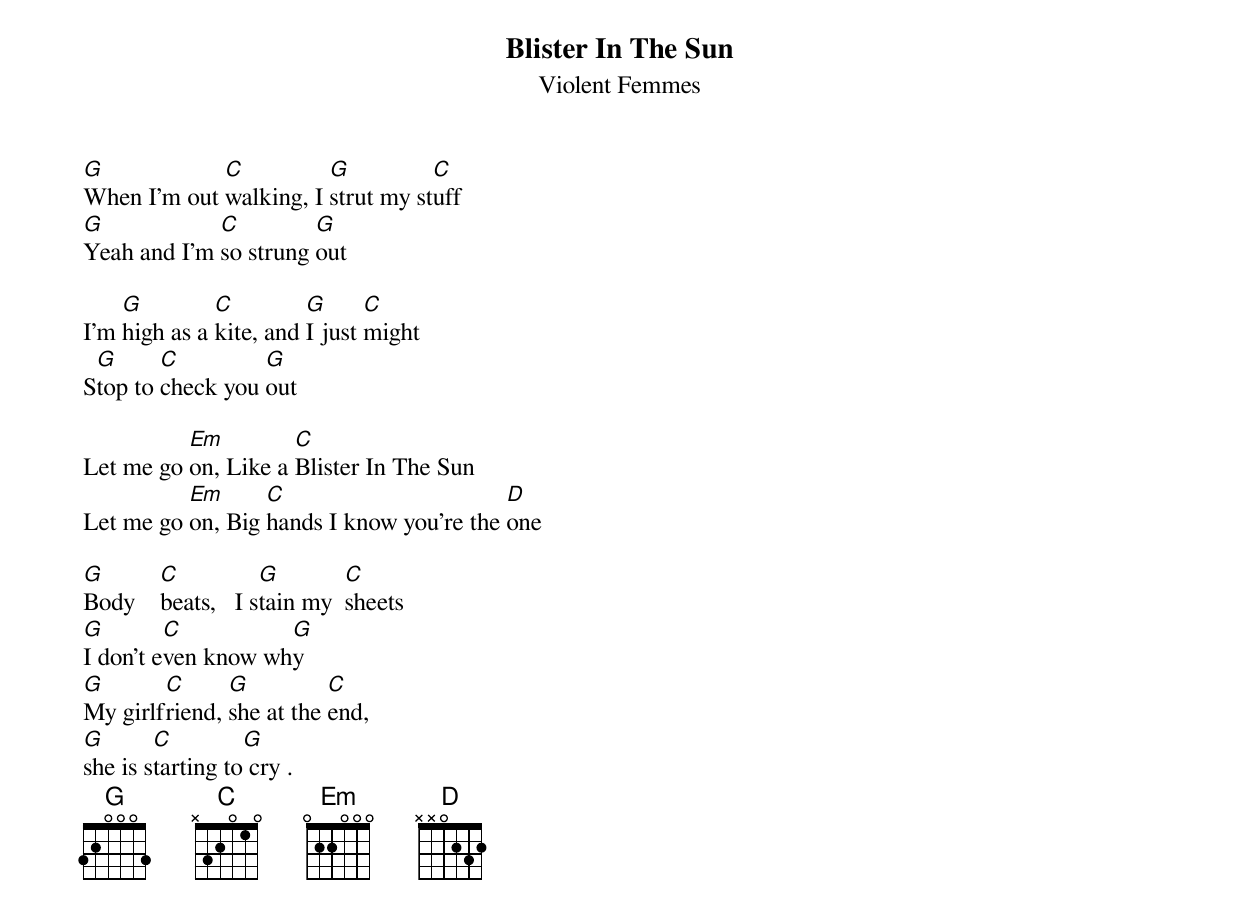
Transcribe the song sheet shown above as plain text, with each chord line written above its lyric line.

Blister In The Sun
Violent Femmes

G            C          G          C
When I'm out walking, I strut my stuff
G            C         G
Yeah and I'm so strung out

    G         C         G      C
I'm high as a kite, and I just might
 G      C         G
Stop to check you out

          Em         C
Let me go on, Like a Blister In The Sun
          Em      C                       D
Let me go on, Big hands I know you're the one

G       C           G        C
Body    beats,   I stain my  sheets
G        C          G
I don't even know why
G       C      G          C
My girlfriend, she at the end,
G       C         G
she is starting to cry .
